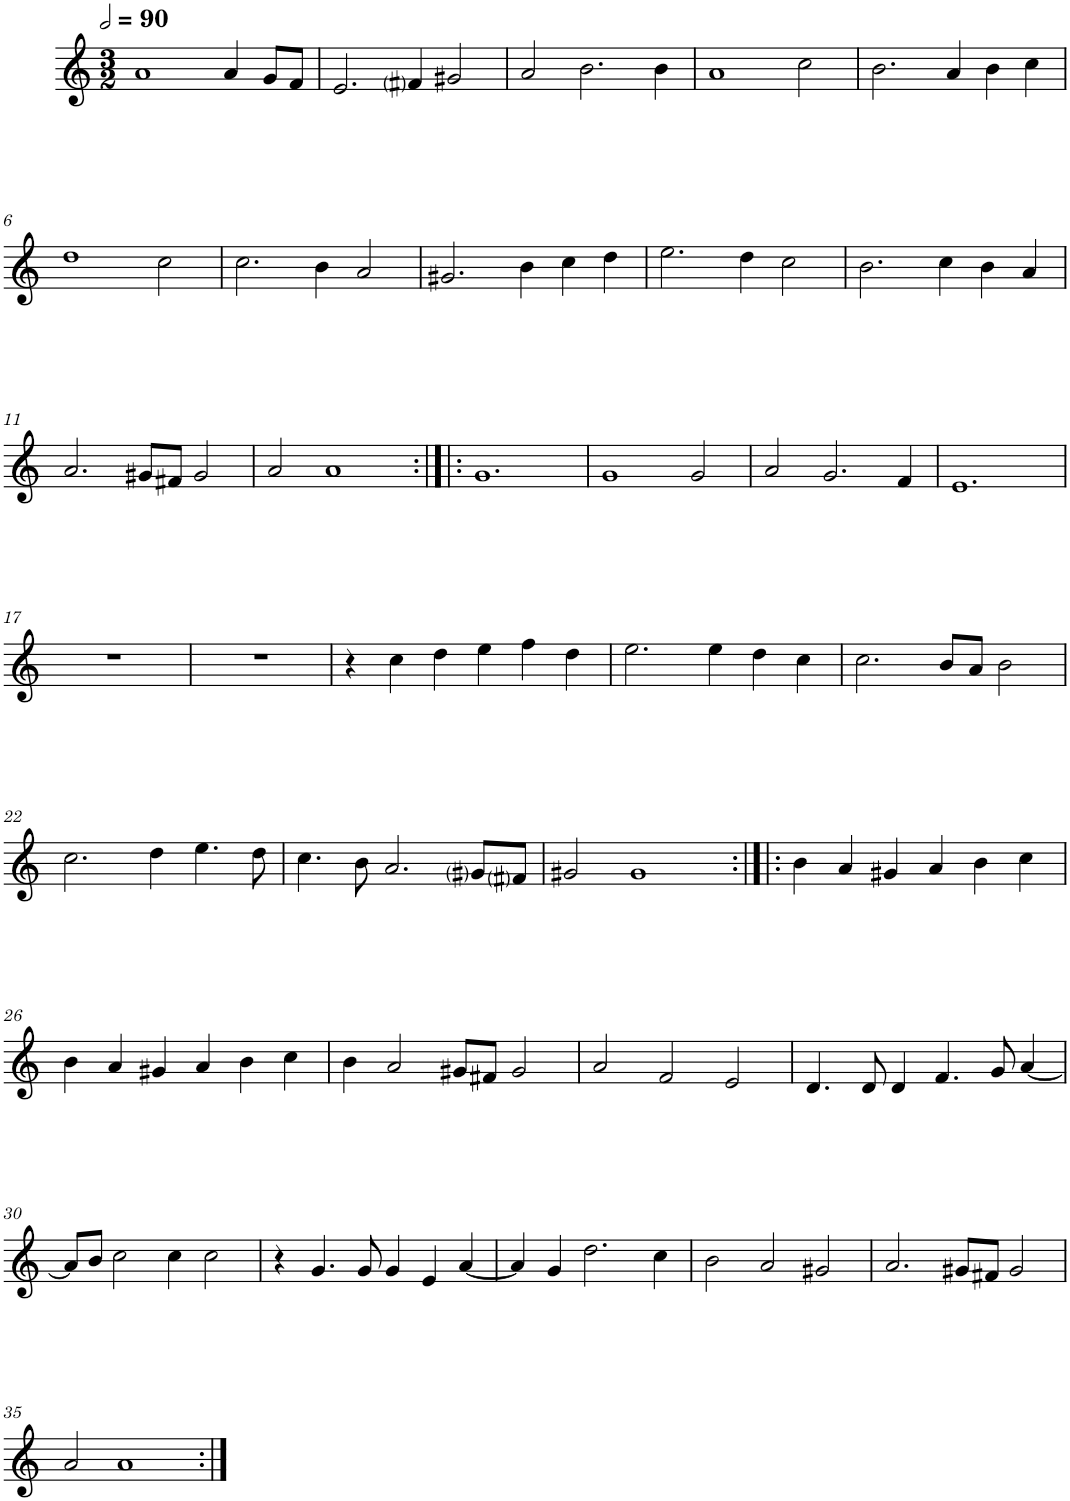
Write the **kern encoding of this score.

**kern
*part1
*staff1
*I"Cinq parties
*clefG2
*k[]
*M3/2
*MM180
=1
1a
4a/
8g/L
8f/J
=2
2.e/
4f#i/
2g#X/
=3
2a/
2.b\
4b\
=4
1a
2cc\
=5
2.b\
4a/
4b\
4cc\
!!LO:LB:g=z
=6
1dd
2cc\
=7
2.cc\
4b\
2a/
=8
2.g#X/
4b\
4cc\
4dd\
=9
2.ee\
4dd\
2cc\
=10
2.b\
4cc\
4b\
4a/
!!LO:LB:g=z
=11
2.a/
8g#X/L
8f#X/J
2g#/
=12
2a/
1a
=13:|!|:
1.g
=14
1g
2g/
=15
2a/
2.g/
4f/
=16
1.e
!!LO:LB:g=z
=17
1.r
=18
1.r
=19
4r
4cc\
4dd\
4ee\
4ff\
4dd\
=20
2.ee\
4ee\
4dd\
4cc\
=21
2.cc\
8b/L
8a/J
2b\
!!LO:LB:g=z
=22
2.cc\
4dd\
4.ee\
8dd\
=23
4.cc\
8b\
2.a/
8g#i/L
8f#i/J
=24
2g#X/
1g#
=25:|!|:
4b\
4a/
4g#X/
4a/
4b\
4cc\
!!LO:LB:g=z
=26
4b\
4a/
4g#X/
4a/
4b\
4cc\
=27
4b\
2a/
8g#X/L
8f#X/J
2g#/
=28
2a/
2f/
2e/
=29
4.d/
8d/
4d/
4.f/
8g/
[4a/
!!LO:LB:g=z
=30
8a/L]
8b/J
2cc\
4cc\
2cc\
=31
4r
4.g/
8g/
4g/
4e/
[4a/
=32
4a/]
4g/
2.dd\
4cc\
=33
2b\
2a/
2g#X/
=34
2.a/
8g#X/L
8f#X/J
2g#/
!!LO:LB:g=z
=35
2a/
1a
=:|!
*-
